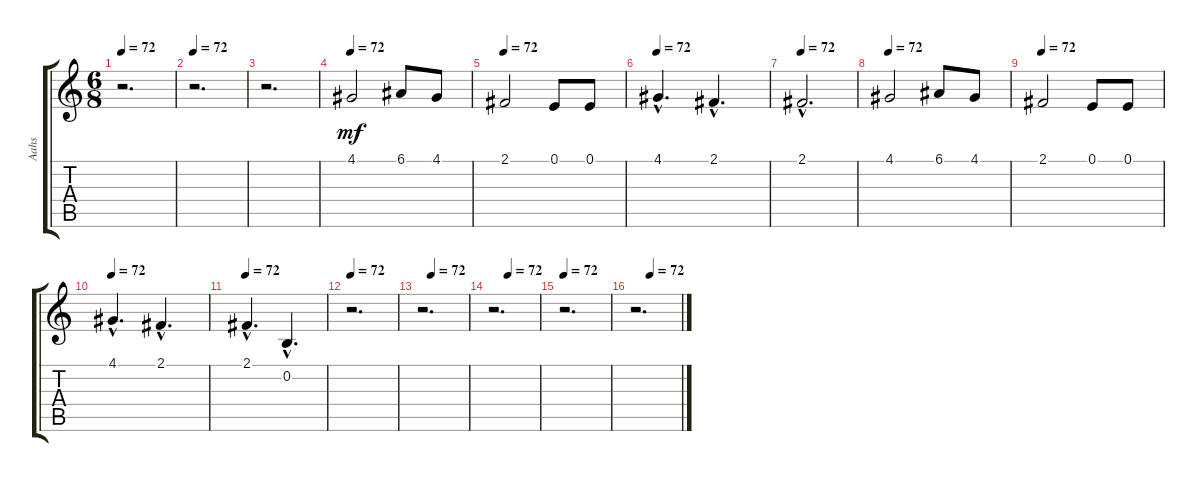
\track ("Aahs" "Aahs") {instrument choiraahs}
\staff {score tabs}
\tuning (E4 B3 G3 D3 A2 E2) {hide}
\ts (6 8)
\tempo 72
\clef g2
\ks c
r.2{d dy mf} |
\tempo 72
r.2{d} |
r.2{d} |
\tempo 72
4.1.2 6.1.8 4.1.8 |
\tempo 72
2.1.2 0.1.8 0.1.8 |
\tempo 72
4.1{hac}.4{d} 2.1{hac}.4{d} |
\tempo 72
2.1{hac}.2{d} |
\tempo 72
4.1.2 6.1.8 4.1.8 |
\tempo 72
2.1.2 0.1.8 0.1.8 |
\tempo 72
4.1{hac}.4{d} 2.1{hac}.4{d} |
\tempo 72
2.1{hac}.4{d} 0.2{hac}.4{d} |
\tempo 72
r.2{d} |
\tempo (72 0.20833333333333334)
r.2{d} |
\tempo (72 0.3333333333333333)
r.2{d} |
\tempo 72
r.2{d} |
\tempo (72 0.3333333333333333)
r.2{d}
